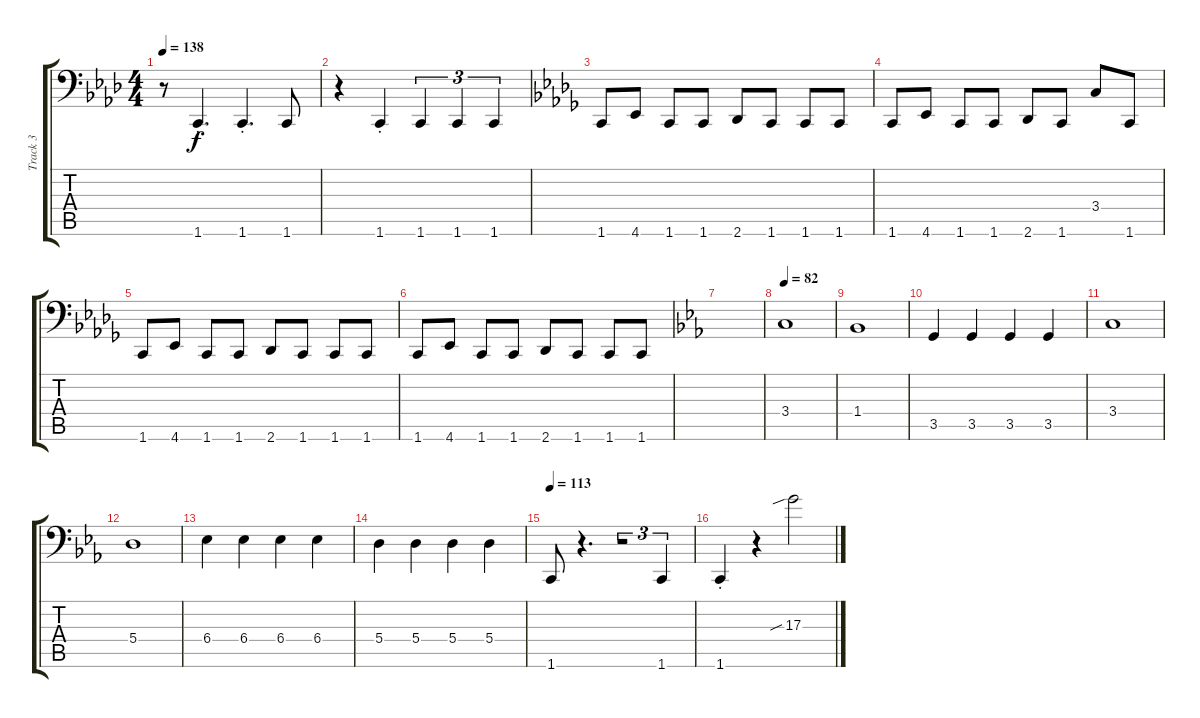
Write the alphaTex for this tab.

\track ("Track 3" "Track 3") {instrument electricbassfinger}
\staff {score tabs}
\tuning (B2 G2 D2 A1 E1 B0) {hide}
\ts (4 4)
\tempo 138
\clef f4
\ks ab
r.8{dy f} 1.6{st}.4{d} 1.6{st}.4{d} 1.6.8 |
r.4 1.6{st}.4 1.6.4{tu (3 2)} 1.6.4{tu (3 2)} 1.6.4{tu (3 2)} |
\ks bbminor
1.6.8 4.6.8 1.6.8 1.6.8 2.6.8 1.6.8 1.6.8 1.6.8 |
1.6.8 4.6.8 1.6.8 1.6.8 2.6.8 1.6.8 3.4.8 1.6.8 |
1.6.8 4.6.8 1.6.8 1.6.8 2.6.8 1.6.8 1.6.8 1.6.8 |
1.6.8 4.6.8 1.6.8 1.6.8 2.6.8 1.6.8 1.6.8 1.6.8 |
\ks cminor
|
\tempo 82
3.4.1 |
1.4.1 |
3.5.4 3.5.4 3.5.4 3.5.4 |
3.4.1 |
5.4.1 |
6.4.4 6.4.4 6.4.4 6.4.4 |
5.4.4 5.4.4 5.4.4 5.4.4 |
\tempo 113
1.6.8 r.4{d} r.2{tu (3 2)} 1.6.4{tu (3 2)} |
1.6{st}.4 r.4 17.3{sib}.2
